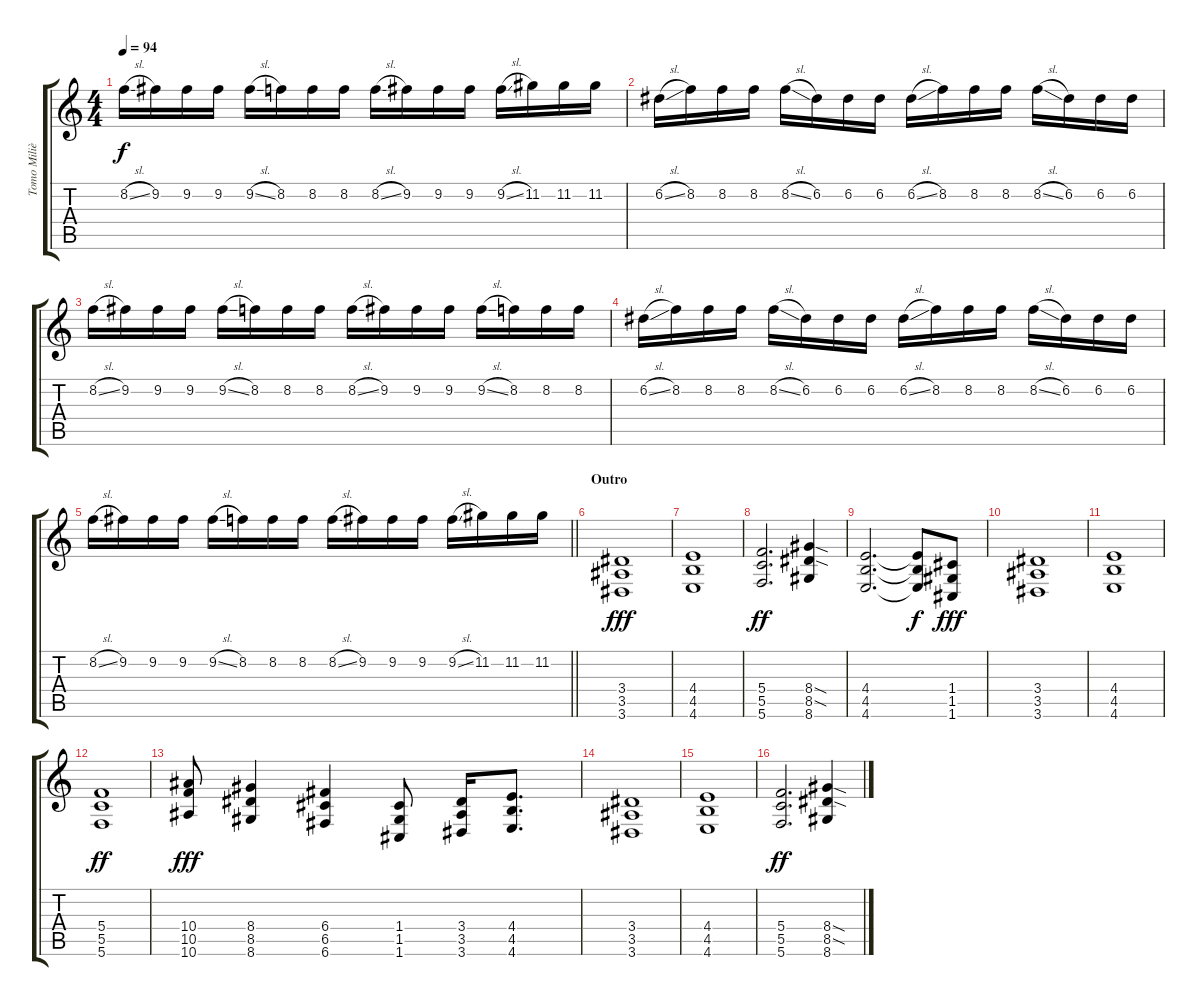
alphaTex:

\track ("Tomo Milièeviæ" "Tomo Miliè") {instrument electricguitarjazz}
\staff {score tabs}
\tuning (D4 A3 F3 C3 G2 C2) {hide}
\ts (4 4)
\tempo 94
\clef g2
\ks c
8.2{sl}.16{dy f} 9.2.16 9.2.16 9.2.16 9.2{sl}.16 8.2.16 8.2.16 8.2.16 8.2{sl}.16 9.2.16 9.2.16 9.2.16 9.2{sl}.16 11.2.16 11.2.16 11.2.16 |
6.2{sl}.16{instrument electricguitarjazz} 8.2.16 8.2.16 8.2.16 8.2{sl}.16 6.2.16 6.2.16 6.2.16 6.2{sl}.16 8.2.16 8.2.16 8.2.16 8.2{sl}.16 6.2.16 6.2.16 6.2.16 |
8.2{sl}.16 9.2.16 9.2.16 9.2.16 9.2{sl}.16 8.2.16 8.2.16 8.2.16 8.2{sl}.16 9.2.16 9.2.16 9.2.16 9.2{sl}.16 8.2.16 8.2.16 8.2.16 |
6.2{sl}.16{instrument electricguitarjazz} 8.2.16 8.2.16 8.2.16 8.2{sl}.16 6.2.16 6.2.16 6.2.16 6.2{sl}.16 8.2.16 8.2.16 8.2.16 8.2{sl}.16 6.2.16 6.2.16 6.2.16 |
\barLineRight lightlight
8.2{sl}.16 9.2.16 9.2.16 9.2.16 9.2{sl}.16 8.2.16 8.2.16 8.2.16 8.2{sl}.16 9.2.16 9.2.16 9.2.16 9.2{sl}.16 11.2.16 11.2.16 11.2.16 |
\section ("" "Outro")
(3.4 3.5 3.6).1{dy fff instrument distortionguitar} |
(4.4 4.5 4.6).1{instrument distortionguitar} |
(5.4 5.5 5.6).2{d dy ff instrument distortionguitar} (8.4{sod} 8.5{sod} 8.6).4 |
(4.4 4.5 4.6).2{d instrument distortionguitar} (4.4{t} 4.5{t} 4.6{t}).8{dy f} (1.4 1.5 1.6).8{dy fff} |
(3.4 3.5 3.6).1{instrument distortionguitar} |
(4.4 4.5 4.6).1{instrument distortionguitar} |
(5.4 5.5 5.6).1{dy ff instrument distortionguitar} |
(10.4 10.5 10.6).8{dy fff instrument distortionguitar} (8.4 8.5 8.6).4 (6.4 6.5 6.6).4 (1.4 1.5 1.6).8 (3.4 3.5 3.6).16 (4.4 4.5 4.6).8{d} |
(3.4 3.5 3.6).1{instrument distortionguitar} |
(4.4 4.5 4.6).1{instrument distortionguitar} |
(5.4 5.5 5.6).2{d dy ff instrument distortionguitar} (8.4{sod} 8.5{sod} 8.6).4
